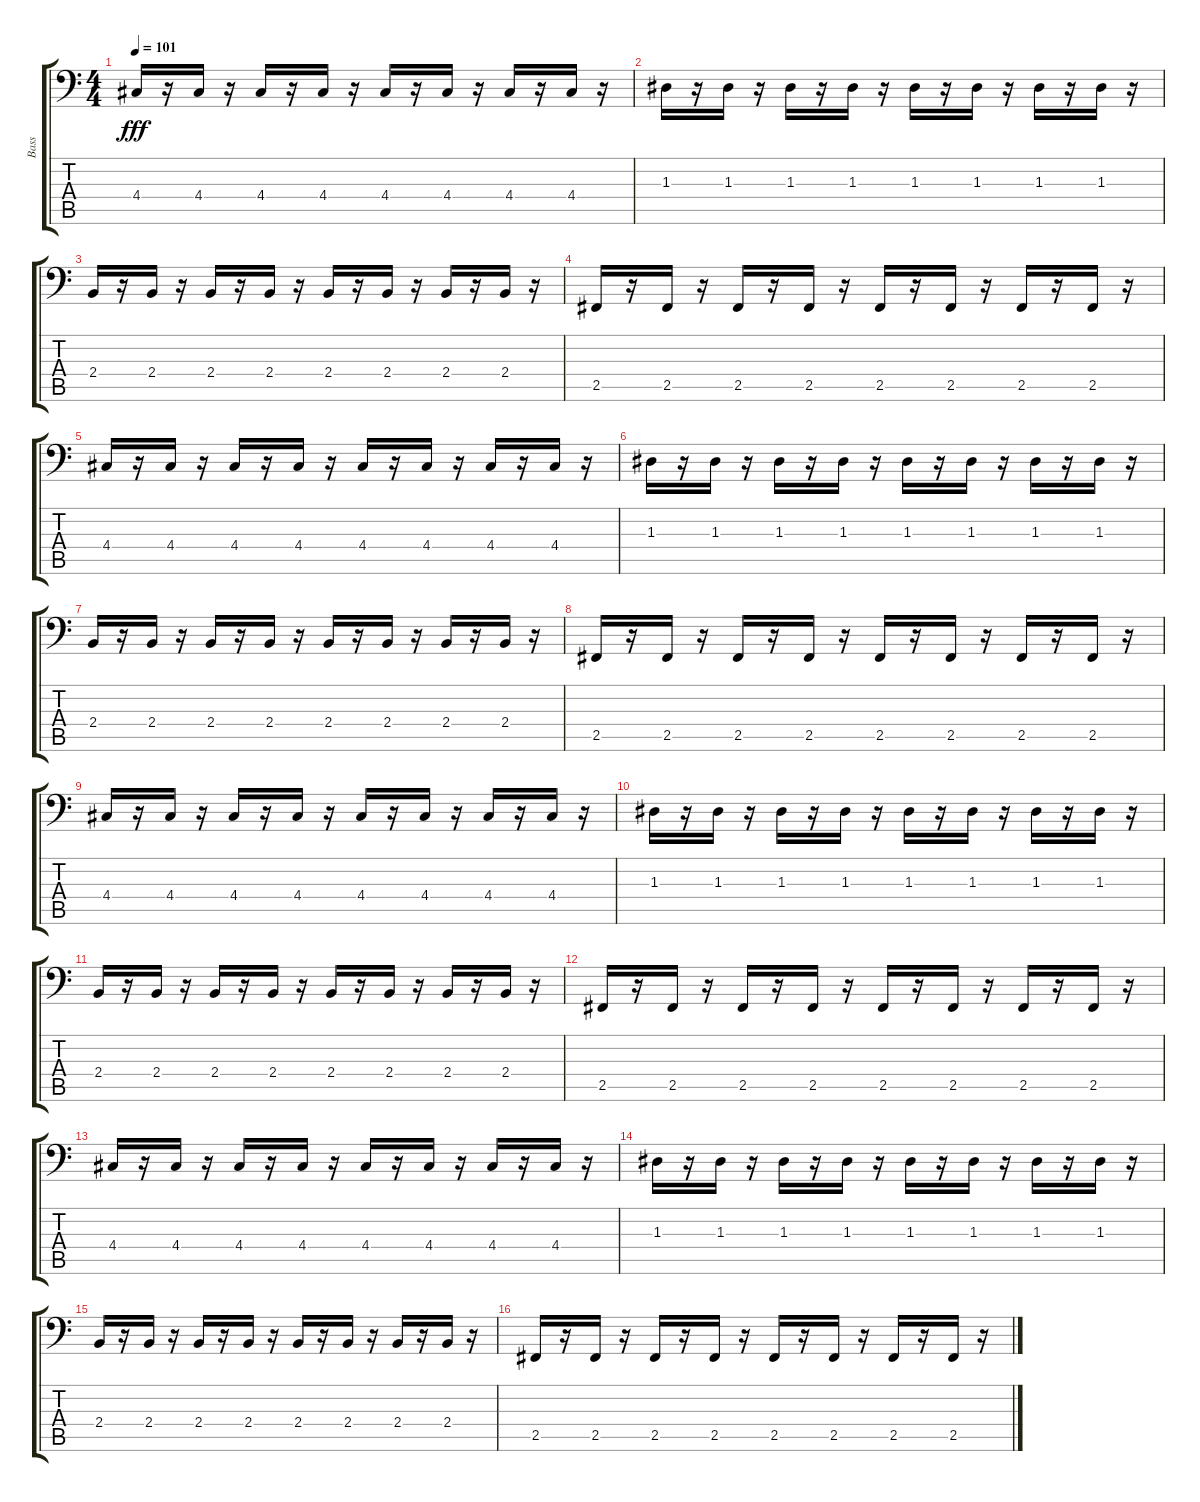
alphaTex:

\track ("Bass" "Bass") {instrument electricbassfinger}
\staff {score tabs}
\tuning (C3 G2 D2 A1 E1 B0) {hide}
\ts (4 4)
\tempo 101
\clef f4
\ks c
4.4.16{dy fff} r.16 4.4.16 r.16 4.4.16 r.16 4.4.16 r.16 4.4.16 r.16 4.4.16 r.16 4.4.16 r.16 4.4.16 r.16 |
1.3.16 r.16 1.3.16 r.16 1.3.16 r.16 1.3.16 r.16 1.3.16 r.16 1.3.16 r.16 1.3.16 r.16 1.3.16 r.16 |
2.4.16 r.16 2.4.16 r.16 2.4.16 r.16 2.4.16 r.16 2.4.16 r.16 2.4.16 r.16 2.4.16 r.16 2.4.16 r.16 |
2.5.16 r.16 2.5.16 r.16 2.5.16 r.16 2.5.16 r.16 2.5.16 r.16 2.5.16 r.16 2.5.16 r.16 2.5.16 r.16 |
4.4.16 r.16 4.4.16 r.16 4.4.16 r.16 4.4.16 r.16 4.4.16 r.16 4.4.16 r.16 4.4.16 r.16 4.4.16 r.16 |
1.3.16 r.16 1.3.16 r.16 1.3.16 r.16 1.3.16 r.16 1.3.16 r.16 1.3.16 r.16 1.3.16 r.16 1.3.16 r.16 |
2.4.16 r.16 2.4.16 r.16 2.4.16 r.16 2.4.16 r.16 2.4.16 r.16 2.4.16 r.16 2.4.16 r.16 2.4.16 r.16 |
2.5.16 r.16 2.5.16 r.16 2.5.16 r.16 2.5.16 r.16 2.5.16 r.16 2.5.16 r.16 2.5.16 r.16 2.5.16 r.16 |
4.4.16{volume 12} r.16 4.4.16 r.16 4.4.16 r.16 4.4.16{volume 11} r.16 4.4.16 r.16 4.4.16 r.16 4.4.16{volume 10} r.16 4.4.16 r.16 |
1.3.16{volume 10} r.16 1.3.16 r.16 1.3.16 r.16 1.3.16{volume 10} r.16 1.3.16 r.16 1.3.16 r.16 1.3.16{volume 9} r.16 1.3.16 r.16 |
2.4.16{volume 8} r.16 2.4.16 r.16 2.4.16 r.16 2.4.16{volume 8} r.16 2.4.16 r.16 2.4.16 r.16 2.4.16{volume 8} r.16 2.4.16 r.16 |
2.5.16{volume 7} r.16 2.5.16 r.16 2.5.16 r.16 2.5.16{volume 6} r.16 2.5.16 r.16 2.5.16 r.16 2.5.16{volume 6} r.16 2.5.16 r.16 |
4.4.16{volume 6} r.16 4.4.16 r.16 4.4.16 r.16 4.4.16{volume 5} r.16 4.4.16 r.16 4.4.16{volume 4} r.16 4.4.16 r.16 4.4.16 r.16 |
1.3.16{volume 4} r.16 1.3.16 r.16 1.3.16 r.16 1.3.16{volume 4} r.16 1.3.16 r.16 1.3.16{volume 3} r.16 1.3.16 r.16 1.3.16 r.16 |
2.4.16{volume 2} r.16 2.4.16 r.16 2.4.16 r.16 2.4.16{volume 2} r.16 2.4.16 r.16 2.4.16{volume 2} r.16 2.4.16 r.16 2.4.16 r.16 |
2.5.16{volume 1} r.16 2.5.16 r.16 2.5.16 r.16 2.5.16{volume 0} r.16 2.5.16 r.16 2.5.16 r.16 2.5.16 r.16 2.5.16 r.16
